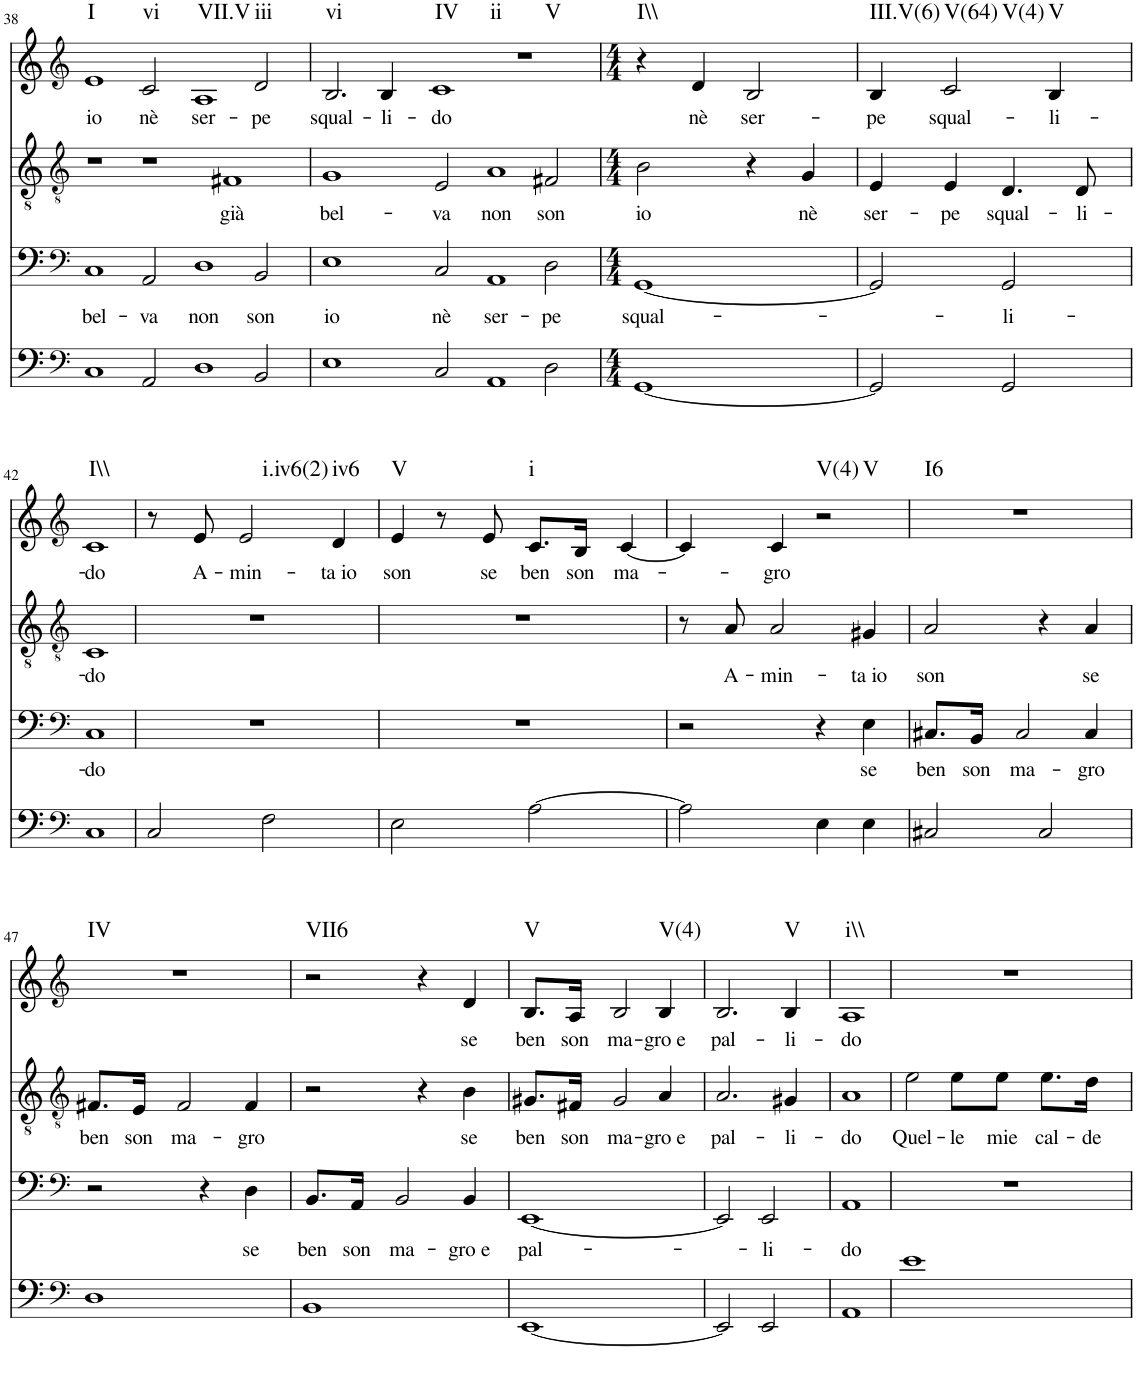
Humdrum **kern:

**kern	**kern	**text	**kern	**text	**kern	**text	**harte
*part4	*part3	*part3	*part2	*part2	*part1	*part1	*part1
*staff4	*staff3	*staff3	*staff2	*staff2	*staff1	*staff1	*
*I"unbenannt4	*I"unbenannt3	*	*I"unbenannt2	*	*I"unbenannt1	*	*
!!LO:PB:g=z
*clefF4	*clefF4	*	*clefGv2	*	*clefG2	*	*
*k[]	*k[]	*	*k[]	*	*k[]	*	*
*M3/1	*M3/1	*	*M3/1	*	*M3/1	*	*
=38	=38	=38	=38	=38	=38	=38	=38
!	!	!LO:LY:b	!	!	!	!LO:LY:b	!LO:H:kt=I
1C	1C	bel-	1r	.	1e	io	N
!	!	!LO:LY:b	!	!	!	!LO:LY:b	!LO:H:kt=vi
2AA/	2AA/	va	1r	.	2c/	nè	N
!	!	!LO:LY:b	!	!	!	!LO:LY:b	!LO:H:kt=VII.V
1D	1D	non	.	.	1A	ser-	N
!	!	!	!	!LO:LY:b	!	!	!
.	.	.	1F#X	già	.	.	.
!	!	!LO:LY:b	!	!	!	!LO:LY:b	!LO:H:kt=iii
2BB/	2BB/	son	.	.	2d/	pe	N
=39	=39	=39	=39	=39	=39	=39	=39
!	!	!LO:LY:b	!	!LO:LY:b	!	!LO:LY:b	!LO:H:kt=vi
1E	1E	io	1G	bel-	2.B/	squal-	N
!	!	!	!	!	!	!LO:LY:b	!
.	.	.	.	.	4B/	li-	.
!	!	!LO:LY:b	!	!LO:LY:b	!	!LO:LY:b	!LO:H:n=1:kt=IV
!	!	!	!	!	!	!	!LO:H:n=2:kt=ii
2C/	2C/	nè	2E/	va	1c	do	N N
!	!	!LO:LY:b	!	!LO:LY:b	!	!	!
1AA	1AA	ser-	1A	non	.	.	.
!	!	!	!	!	!	!	!LO:H:kt=V
.	.	.	.	.	1r	.	N
!	!	!LO:LY:b	!	!LO:LY:b	!	!	!
2D\	2D\	pe	2F#X/	son	.	.	.
=40	=40	=40	=40	=40	=40	=40	=40
*M4/4	*M4/4	*	*M4/4	*	*M4/4	*	*
!	!	!LO:LY:b	!	!LO:LY:b	!	!	!LO:H:kt=I\\
[1GG	[1GG	squal-	2B\	io	4r	.	N
!	!	!	!	!	!	!LO:LY:b	!
.	.	.	.	.	4d/	nè	.
!	!	!	!	!	!	!LO:LY:b	!
.	.	.	4r	.	2B/	ser-	.
!	!	!	!	!LO:LY:b	!	!	!
.	.	.	4G/	nè	.	.	.
=41	=41	=41	=41	=41	=41	=41	=41
!	!	!	!	!LO:LY:b	!	!LO:LY:b	!LO:H:kt=III.V(6)
2GG/]	2GG/]	.	4E/	ser-	4B/	pe	N
!	!	!	!	!LO:LY:b	!	!LO:LY:b	!LO:H:n=1:kt=V(64)
!	!	!	!	!	!	!	!LO:H:n=2:kt=V(4)
.	.	.	4E/	pe	2c/	squal-	N N
!	!	!LO:LY:b	!	!LO:LY:b	!	!	!
2GG/	2GG/	li-	4.D/	squal-	.	.	.
!	!	!	!	!	!	!LO:LY:b	!LO:H:kt=V
.	.	.	.	.	4B/	li-	N
!	!	!	!	!LO:LY:b	!	!	!
.	.	.	8D/	li-	.	.	.
!!LO:LB:g=z
=42	=42	=42	=42	=42	=42	=42	=42
*clefF4	*clefF4	*	*clefGv2	*	*clefG2	*	*
!	!	!LO:LY:b	!	!LO:LY:b	!	!LO:LY:b	!LO:H:kt=I\\
1C	1C	do	1C	do	1c	do	N
=43	=43	=43	=43	=43	=43	=43	=43
2C/	1r	.	1r	.	8r	.	.
!	!	!	!	!	!	!LO:LY:b	!
.	.	.	.	.	8e/	A-	.
!	!	!	!	!	!	!LO:LY:b	!LO:H:kt=i.iv6(2)
.	.	.	.	.	2e/	min-	N
2F\	.	.	.	.	.	.	.
!	!	!	!	!	!	!LO:LY:b	!LO:H:kt=iv6
.	.	.	.	.	4d/	ta io	N
=44	=44	=44	=44	=44	=44	=44	=44
!	!	!	!	!	!	!LO:LY:b	!LO:H:kt=V
2E\	1r	.	1r	.	4e/	son	N
.	.	.	.	.	8r	.	.
!	!	!	!	!	!	!LO:LY:b	!
.	.	.	.	.	8e/	se	.
!	!	!	!	!	!	!LO:LY:b	!LO:H:kt=i
[2A\	.	.	.	.	8.c/L	ben	N
!	!	!	!	!	!	!LO:LY:b	!
.	.	.	.	.	16B/Jk	son	.
!	!	!	!	!	!	!LO:LY:b	!
.	.	.	.	.	[4c/	ma-	.
=45	=45	=45	=45	=45	=45	=45	=45
2A\]	2r	.	8r	.	4c/]	.	.
!	!	!	!	!LO:LY:b	!	!	!
.	.	.	8A/	A-	.	.	.
!	!	!	!	!LO:LY:b	!	!LO:LY:b	!
.	.	.	2A/	min-	4c/	gro	.
!	!	!	!	!	!	!	!LO:H:n=1:kt=V(4)
!	!	!	!	!	!	!	!LO:H:n=2:kt=V
4E\	4r	.	.	.	2r	.	N N
!	!	!LO:LY:b	!	!LO:LY:b	!	!	!
4E\	4E\	se	4G#X/	ta io	.	.	.
=46	=46	=46	=46	=46	=46	=46	=46
!	!	!LO:LY:b	!	!LO:LY:b	!	!	!LO:H:kt=I6
2C#X/	8.C#X/L	ben	2A/	son	1r	.	N
!	!	!LO:LY:b	!	!	!	!	!
.	16BB/Jk	son	.	.	.	.	.
!	!	!LO:LY:b	!	!	!	!	!
.	2C#/	ma-	.	.	.	.	.
2C#/	.	.	4r	.	.	.	.
!	!	!LO:LY:b	!	!LO:LY:b	!	!	!
.	4C#/	gro	4A/	se	.	.	.
!!LO:LB:g=z
=47	=47	=47	=47	=47	=47	=47	=47
*clefF4	*clefF4	*	*clefGv2	*	*clefG2	*	*
!	!	!	!	!LO:LY:b	!	!	!LO:H:kt=IV
1D	2r	.	8.F#X/L	ben	1r	.	N
!	!	!	!	!LO:LY:b	!	!	!
.	.	.	16E/Jk	son	.	.	.
!	!	!	!	!LO:LY:b	!	!	!
.	.	.	2F#/	ma-	.	.	.
.	4r	.	.	.	.	.	.
!	!	!LO:LY:b	!	!LO:LY:b	!	!	!
.	4D\	se	4F#/	gro	.	.	.
=48	=48	=48	=48	=48	=48	=48	=48
!	!	!LO:LY:b	!	!	!	!	!LO:H:kt=VII6
1BB	8.BB/L	ben	2r	.	2r	.	N
!	!	!LO:LY:b	!	!	!	!	!
.	16AA/Jk	son	.	.	.	.	.
!	!	!LO:LY:b	!	!	!	!	!
.	2BB/	ma-	.	.	.	.	.
.	.	.	4r	.	4r	.	.
!	!	!LO:LY:b	!	!LO:LY:b	!	!LO:LY:b	!
.	4BB/	gro e	4B\	se	4d/	se	.
=49	=49	=49	=49	=49	=49	=49	=49
!	!	!LO:LY:b	!	!LO:LY:b	!	!LO:LY:b	!LO:H:kt=V
[1EE	[1EE	pal-	8.G#X/L	ben	8.B/L	ben	N
!	!	!	!	!LO:LY:b	!	!LO:LY:b	!
.	.	.	16F#X/Jk	son	16A/Jk	son	.
!	!	!	!	!LO:LY:b	!	!LO:LY:b	!
.	.	.	2G#/	ma-	2B/	ma-	.
!	!	!	!	!LO:LY:b	!	!LO:LY:b	!LO:H:kt=V(4)
.	.	.	4A/	gro e	4B/	gro e	N
=50	=50	=50	=50	=50	=50	=50	=50
!	!	!	!	!LO:LY:b	!	!LO:LY:b	!
2EE/]	2EE/]	.	2.A/	pal-	2.B/	pal-	.
!	!	!LO:LY:b	!	!	!	!	!
2EE/	2EE/	li-	.	.	.	.	.
!	!	!	!	!LO:LY:b	!	!LO:LY:b	!LO:H:kt=V
.	.	.	4G#X/	li-	4B/	li-	N
=51	=51	=51	=51	=51	=51	=51	=51
!	!	!LO:LY:b	!	!LO:LY:b	!	!LO:LY:b	!LO:H:kt=i\\
1AA	1AA	do	1A	do	1A	do	N
=52	=52	=52	=52	=52	=52	=52	=52
!	!	!	!	!LO:LY:b	!	!	!
1e	1r	.	2e\	Quel-	1r	.	.
!	!	!	!	!LO:LY:b	!	!	!
.	.	.	8e\L	le	.	.	.
!	!	!	!	!LO:LY:b	!	!	!
.	.	.	8e\J	mie	.	.	.
!	!	!	!	!LO:LY:b	!	!	!
.	.	.	8.e\L	cal-	.	.	.
!	!	!	!	!LO:LY:b	!	!	!
.	.	.	16d\Jk	de	.	.	.
=	=	=	=	=	=	=	=
*-	*-	*-	*-	*-	*-	*-	*-
